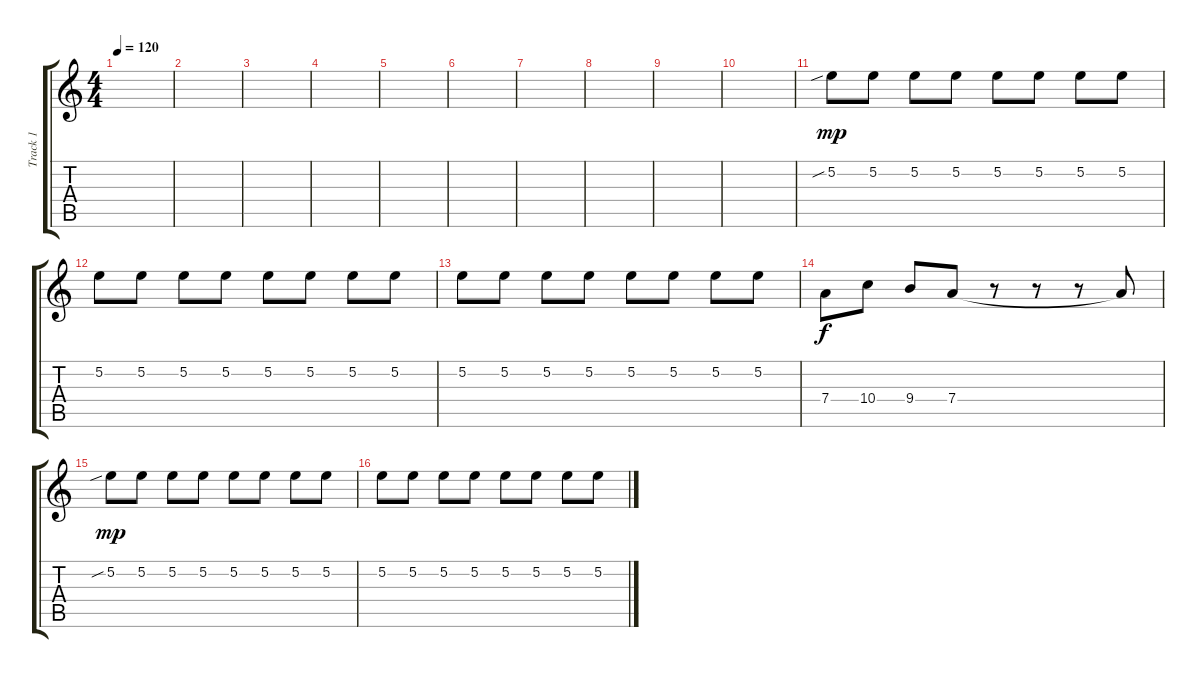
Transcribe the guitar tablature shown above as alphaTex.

\track ("Track 1" "Track 1") {instrument distortionguitar}
\staff {score tabs}
\tuning (E4 B3 G3 D3 A2 E2) {hide}
\ts (4 4)
\tempo 120
\clef g2
\ks c
|
|
|
|
|
|
|
|
|
|
5.2{sib}.8{dy mp} 5.2.8 5.2.8 5.2.8 5.2.8 5.2.8 5.2.8 5.2.8 |
5.2.8 5.2.8 5.2.8 5.2.8 5.2.8 5.2.8 5.2.8 5.2.8 |
5.2.8 5.2.8 5.2.8 5.2.8 5.2.8 5.2.8 5.2.8 5.2.8 |
7.4.8{dy f} 10.4.8 9.4.8 7.4.8 r.8 r.8 r.8 7.4{t}.8 |
5.2{sib}.8{dy mp} 5.2.8 5.2.8 5.2.8 5.2.8 5.2.8 5.2.8 5.2.8 |
5.2.8 5.2.8 5.2.8 5.2.8 5.2.8 5.2.8 5.2.8 5.2.8
